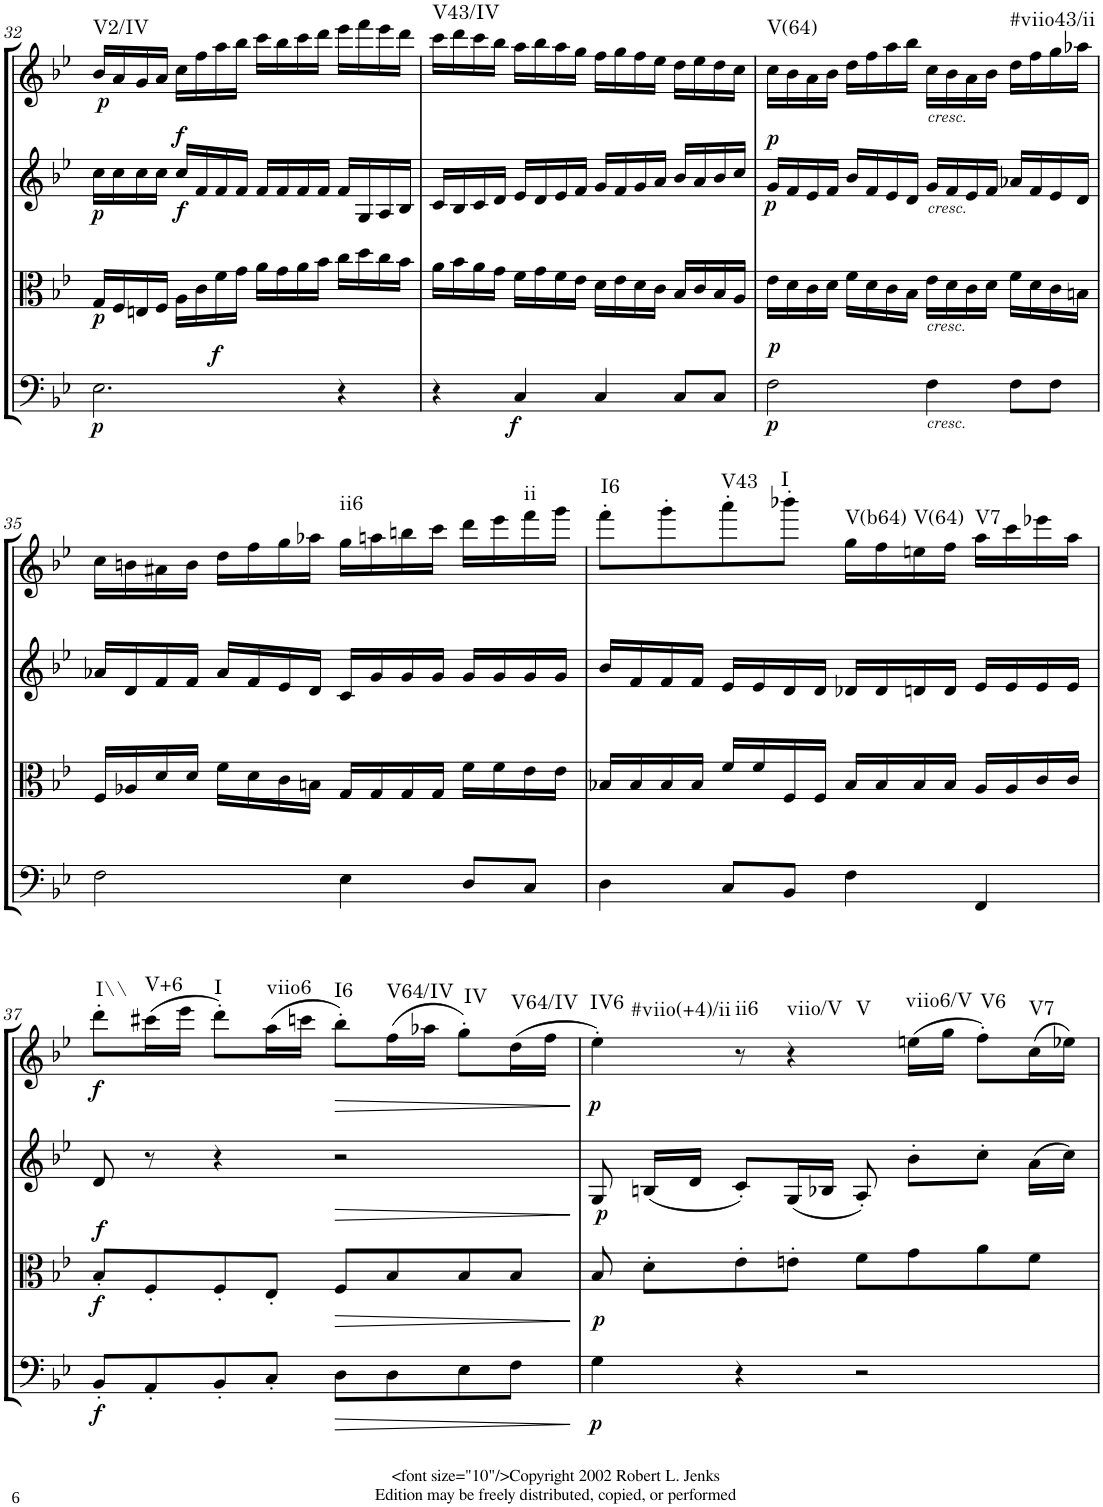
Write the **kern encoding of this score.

**kern	**dynam	**kern	**dynam	**kern	**dynam	**kern	**dynam	**harte
*part4	*part4	*part3	*part3	*part2	*part2	*part1	*part1	*part1
*staff4	*staff4	*staff3	*staff3	*staff2	*staff2	*staff1	*staff1	*
*I"Violoncello.	*	*I"Viola.	*	*I"Violino II.	*	*I"Violino I.	*	*
*I'Vc	*	*I'Vla	*	*I'Vln	*	*I'Vln	*	*
!!LO:PB:g=z
*clefF4	*	*clefC3	*	*clefG2	*	*clefG2	*	*
*k[b-e-]	*	*k[b-e-]	*	*k[b-e-]	*	*k[b-e-]	*	*
*B-:	*	*B-:	*	*B-:	*	*B-:	*	*
*M4/4	*	*M4/4	*	*M4/4	*	*M4/4	*	*
*met(c)	*	*met(c)	*	*met(c)	*	*met(c)	*	*
=32	=32	=32	=32	=32	=32	=32	=32	=32
!	!LO:DY:b	!	!	!	!	!	!	!
!	!LO:DY:n=1:a	!	!LO:DY:b	!	!LO:DY:b	!	!LO:DY:b	!LO:H:kt=V2/IV
2.E-\	p f	16G/LL	p	16cc\LL	p	16b-/LL	p	N
.	.	16F/	.	16cc\	.	16a/	.	.
.	.	16En/	.	16cc\	.	16g/	.	.
.	.	16F/JJ	.	16cc\JJ	.	16a/JJ	.	.
!	!	!	!	!	!LO:DY:a	!	!	!
!	!	!	!	!	!LO:DY:n=1:b	!	!	!
.	.	16A\LL	.	16cc/LL	f f	16cc\LL	.	.
.	.	16c\	.	16f/	.	16ff\	.	.
.	.	16f\	.	16f/	.	16aa\	.	.
.	.	16g\JJ	.	16f/JJ	.	16bb-\JJ	.	.
.	.	16a\LL	.	16f/LL	.	16ccc\LL	.	.
.	.	16g\	.	16f/	.	16bb-\	.	.
.	.	16a\	.	16f/	.	16ccc\	.	.
.	.	16b-\JJ	.	16f/JJ	.	16ddd\JJ	.	.
4r	.	16cc\LL	.	16f/LL	.	16eee-\LL	.	.
.	.	16dd\	.	16G/	.	16fff\	.	.
.	.	16cc\	.	16A/	.	16eee-\	.	.
.	.	16b-\JJ	.	16B-/JJ	.	16ddd\JJ	.	.
=33	=33	=33	=33	=33	=33	=33	=33	=33
!	!	!	!	!	!	!	!	!LO:H:kt=V43/IV
4r	.	16a\LL	.	16c/LL	.	16ccc\LL	.	N
.	.	16b-\	.	16B-/	.	16ddd\	.	.
.	.	16a\	.	16c/	.	16ccc\	.	.
.	.	16g\JJ	.	16d/JJ	.	16bb-\JJ	.	.
!	!LO:DY:b	!	!	!	!	!	!	!
4C/	f	16f\LL	.	16e-/LL	.	16aa\LL	.	.
.	.	16g\	.	16d/	.	16bb-\	.	.
.	.	16f\	.	16e-/	.	16aa\	.	.
.	.	16e-\JJ	.	16f/JJ	.	16gg\JJ	.	.
4C/	.	16d\LL	.	16g/LL	.	16ff\LL	.	.
.	.	16e-\	.	16f/	.	16gg\	.	.
.	.	16d\	.	16g/	.	16ff\	.	.
.	.	16c\JJ	.	16a/JJ	.	16ee-\JJ	.	.
8C/L	.	16B-/LL	.	16b-/LL	.	16dd\LL	.	.
.	.	16c/	.	16a/	.	16ee-\	.	.
8C/J	.	16B-/	.	16b-/	.	16dd\	.	.
.	.	16A/JJ	.	16cc/JJ	.	16cc\JJ	.	.
=34	=34	=34	=34	=34	=34	=34	=34	=34
!	!LO:DY:b	!	!	!	!	!	!	!
!	!LO:DY:n=1:a	!	!	!	!LO:DY:b	!	!	!
!	!	!	!	!	!LO:DY:n=1:a	!	!	!LO:H:kt=V(64)
2F\	p p	16e-\LL	.	16g/LL	p p	16cc\LL	.	N
.	.	16d\	.	16f/	.	16b-\	.	.
.	.	16c\	.	16e-/	.	16a\	.	.
.	.	16d\JJ	.	16f/JJ	.	16b-\JJ	.	.
.	.	16f\LL	.	16b-/LL	.	16dd\LL	.	.
.	.	16d\	.	16f/	.	16ff\	.	.
.	.	16c\	.	16e-/	.	16aa\	.	.
.	.	16B-\JJ	.	16d/JJ	.	16bb-\JJ	.	.
!	!	!	!	!	!	!LO:TX:b:i:t=cresc.	!	!
!	!	!	!	!LO:TX:b:i:t=cresc.	!	!	!	!
!	!	!LO:TX:b:i:t=cresc.	!	!	!	!	!	!
!LO:TX:b:i:t=cresc.	!	!	!	!	!	!	!	!
4F\	.	16e-\LL	.	16g/LL	.	16cc\LL	.	.
.	.	16d\	.	16f/	.	16b-\	.	.
.	.	16c\	.	16e-/	.	16a\	.	.
.	.	16d\JJ	.	16f/JJ	.	16b-\JJ	.	.
!	!	!	!	!	!	!	!	!LO:H:kt=#viio43/ii
8F\L	.	16f\LL	.	16a-X/LL	.	16dd\LL	.	N
.	.	16d\	.	16f/	.	16ff\	.	.
8F\J	.	16c\	.	16e-/	.	16gg\	.	.
.	.	16Bn\JJ	.	16d/JJ	.	16aa-X\JJ	.	.
!!LO:LB:g=z
=35	=35	=35	=35	=35	=35	=35	=35	=35
2F\	.	16F/LL	.	16a-X/LL	.	16cc\LL	.	.
.	.	16A-X/	.	16d/	.	16bn\	.	.
.	.	16d/	.	16f/	.	16a#X\	.	.
.	.	16d/JJ	.	16f/JJ	.	16b\JJ	.	.
.	.	16f\LL	.	16a-/LL	.	16dd\LL	.	.
.	.	16d\	.	16f/	.	16ff\	.	.
.	.	16c\	.	16e-/	.	16gg\	.	.
.	.	16Bn\JJ	.	16d/JJ	.	16aa-X\JJ	.	.
!	!	!	!	!	!	!	!	!LO:H:kt=ii6
4E-\	.	16G/LL	.	16c/LL	.	16gg\LL	.	N
.	.	16G/	.	16g/	.	16aan\	.	.
.	.	16G/	.	16g/	.	16bbn\	.	.
.	.	16G/JJ	.	16g/JJ	.	16ccc\JJ	.	.
8D/L	.	16f\LL	.	16g/LL	.	16ddd\LL	.	.
.	.	16f\	.	16g/	.	16eee-\	.	.
!	!	!	!	!	!	!	!	!LO:H:kt=ii
8C/J	.	16e-\	.	16g/	.	16fff\	.	N
.	.	16e-\JJ	.	16g/JJ	.	16ggg\JJ	.	.
=36	=36	=36	=36	=36	=36	=36	=36	=36
!	!	!	!	!	!	!	!	!LO:H:kt=I6
4D\	.	16B-X/LL	.	16b-/LL	.	8fff'\L	.	N
.	.	16B-/	.	16f/	.	.	.	.
.	.	16B-/	.	16f/	.	8ggg'\	.	.
.	.	16B-/JJ	.	16f/JJ	.	.	.	.
!	!	!	!	!	!	!	!	!LO:H:kt=V43
8C/L	.	16f/LL	.	16e-/LL	.	8aaa'\	.	N
.	.	16f/	.	16e-/	.	.	.	.
!	!	!	!	!	!	!	!	!LO:H:kt=I
8BB-/J	.	16F/	.	16d/	.	8bbb-X'\J	.	N
.	.	16F/JJ	.	16d/JJ	.	.	.	.
!	!	!	!	!	!	!	!	!LO:H:kt=V(b64)
4F\	.	16B-/LL	.	16d-X/LL	.	16gg\LL	.	N
.	.	16B-/	.	16d-/	.	16ff\	.	.
!	!	!	!	!	!	!	!	!LO:H:kt=V(64)
.	.	16B-/	.	16dn/	.	16een\	.	N
.	.	16B-/JJ	.	16d/JJ	.	16ff\JJ	.	.
!	!	!	!	!	!	!	!	!LO:H:kt=V7
4FF/	.	16A/LL	.	16e-/LL	.	16aa\LL	.	N
.	.	16A/	.	16e-/	.	16ccc\	.	.
.	.	16c/	.	16e-/	.	16eee-X\	.	.
.	.	16c/JJ	.	16e-/JJ	.	16aa\JJ	.	.
!!LO:LB:g=z
=37	=37	=37	=37	=37	=37	=37	=37	=37
!	!LO:DY:b	!	!LO:DY:a	!	!	!	!	!
!	!	!	!LO:DY:n=1:b	!	!	!	!LO:DY:b	!LO:H:kt=I\\
8BB-'/L	f	8B-'/L	f f	8d/	.	8ddd'\L	f	N
!	!	!	!	!	!	!	!	!LO:H:kt=V+6
8AA'/	.	8F'/	.	8r	.	(16ccc#X\L	.	N
.	.	.	.	.	.	16eee-\JJ	.	.
!	!	!	!	!	!	!	!	!LO:H:kt=I
8BB-'/	.	8F'/	.	4r	.	8ddd'\L)	.	N
!	!	!	!	!	!	!	!	!LO:H:kt=viio6
8C'/J	.	8E-'/J	.	.	.	(16aa\L	.	N
.	.	.	.	.	.	16cccn\JJ	.	.
!	!LO:HP:b	!	!LO:HP:b	!	!LO:HP:b	!	!LO:HP:b	!LO:H:kt=I6
8D\L	>	8F/L	>	2r	>	8bb-'\L)	>	N
!	!	!	!	!	!	!	!	!LO:H:kt=V64/IV
8D\	.	8B-/	.	.	.	(16ff\L	.	N
.	.	.	.	.	.	16aa-X\JJ	.	.
!	!	!	!	!	!	!	!	!LO:H:kt=IV
8E-\	.	8B-/	.	.	.	8gg'\L)	.	N
!	!	!	!	!	!	!	!	!LO:H:kt=V64/IV
8F\J	.	8B-/J	.	.	.	(16dd\L	.	N
.	.	.	.	.	.	16ff\JJ	.	.
.	]	.	]	.	]	.	]	.
=38	=38	=38	=38	=38	=38	=38	=38	=38
!	!LO:DY:b	!	!LO:DY:b	!	!LO:DY:b	!	!LO:DY:b	!LO:H:n=1:kt=IV6
!	!	!	!	!	!	!	!	!LO:H:n=2:kt=#viio(+4)/ii
4G\	p	8B-/	p	8G/	p	4ee-'\)	p	N N
.	.	8d'\L	.	(16Bn/LL	.	.	.	.
.	.	.	.	16d/JJ	.	.	.	.
!	!	!	!	!	!	!	!	!LO:H:kt=ii6
4r	.	8e-'\	.	8c'/L)	.	8r	.	N
!	!	!	!	!	!	!	!	!LO:H:n=1:kt=viio/V
!	!	!	!	!	!	!	!	!LO:H:n=2:kt=V
.	.	8en'\J	.	(16G/L	.	4r	.	N N
.	.	.	.	16B-X/JJ	.	.	.	.
2r	.	8f\L	.	8A'/)	.	.	.	.
!	!	!	!	!	!	!	!	!LO:H:kt=viio6/V
.	.	8g\	.	8b-'\L	.	(16een\LL	.	N
.	.	.	.	.	.	16gg\JJ	.	.
!	!	!	!	!	!	!	!	!LO:H:kt=V6
.	.	8a\	.	8cc'\J	.	8ff'\L)	.	N
!	!	!	!	!	!	!	!	!LO:H:kt=V7
.	.	8f\J	.	(16a\LL	.	(16cc\L	.	N
.	.	.	.	16cc\JJ)	.	16ee-X\JJ)	.	.
=	=	=	=	=	=	=	=	=
*-	*-	*-	*-	*-	*-	*-	*-	*-
